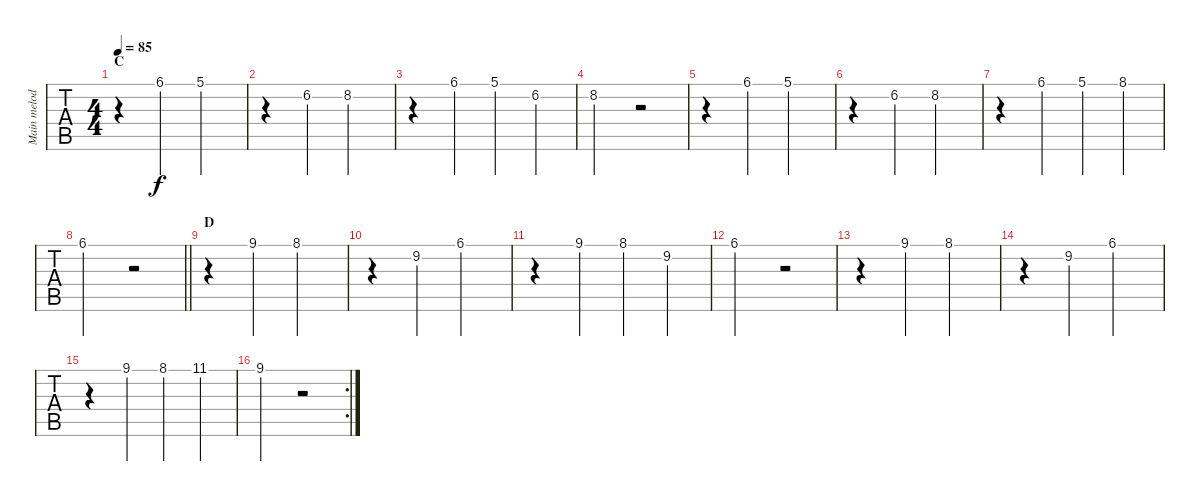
\track ("Main melody (eff)" "Main melod") {instrument vibraphone}
\staff {tabs}
\tuning (E4 B3 G3 D3 A2 E2) {hide}
\ts (4 4)
\section ("" "C")
\tempo 85
\clef g2
\ks eb
r.4{dy f} 6.1.4 5.1.2 |
r.4 6.2.4 8.2.2 |
r.4 6.1.4 5.1.4 6.2.4 |
8.2.2 r.2 |
r.4 6.1.4 5.1.2 |
r.4 6.2.4 8.2.2 |
r.4 6.1.4 5.1.4 8.1.4 |
\barLineRight lightlight
6.1.2 r.2 |
\section ("" "D")
r.4 9.1.4 8.1.2 |
r.4 9.2.4 6.1.2 |
r.4 9.1.4 8.1.4 9.2.4 |
6.1.2 r.2 |
r.4 9.1.4 8.1.2 |
r.4 9.2.4 6.1.2 |
r.4 9.1.4 8.1.4 11.1.4 |
\rc 2
9.1.2 r.2
